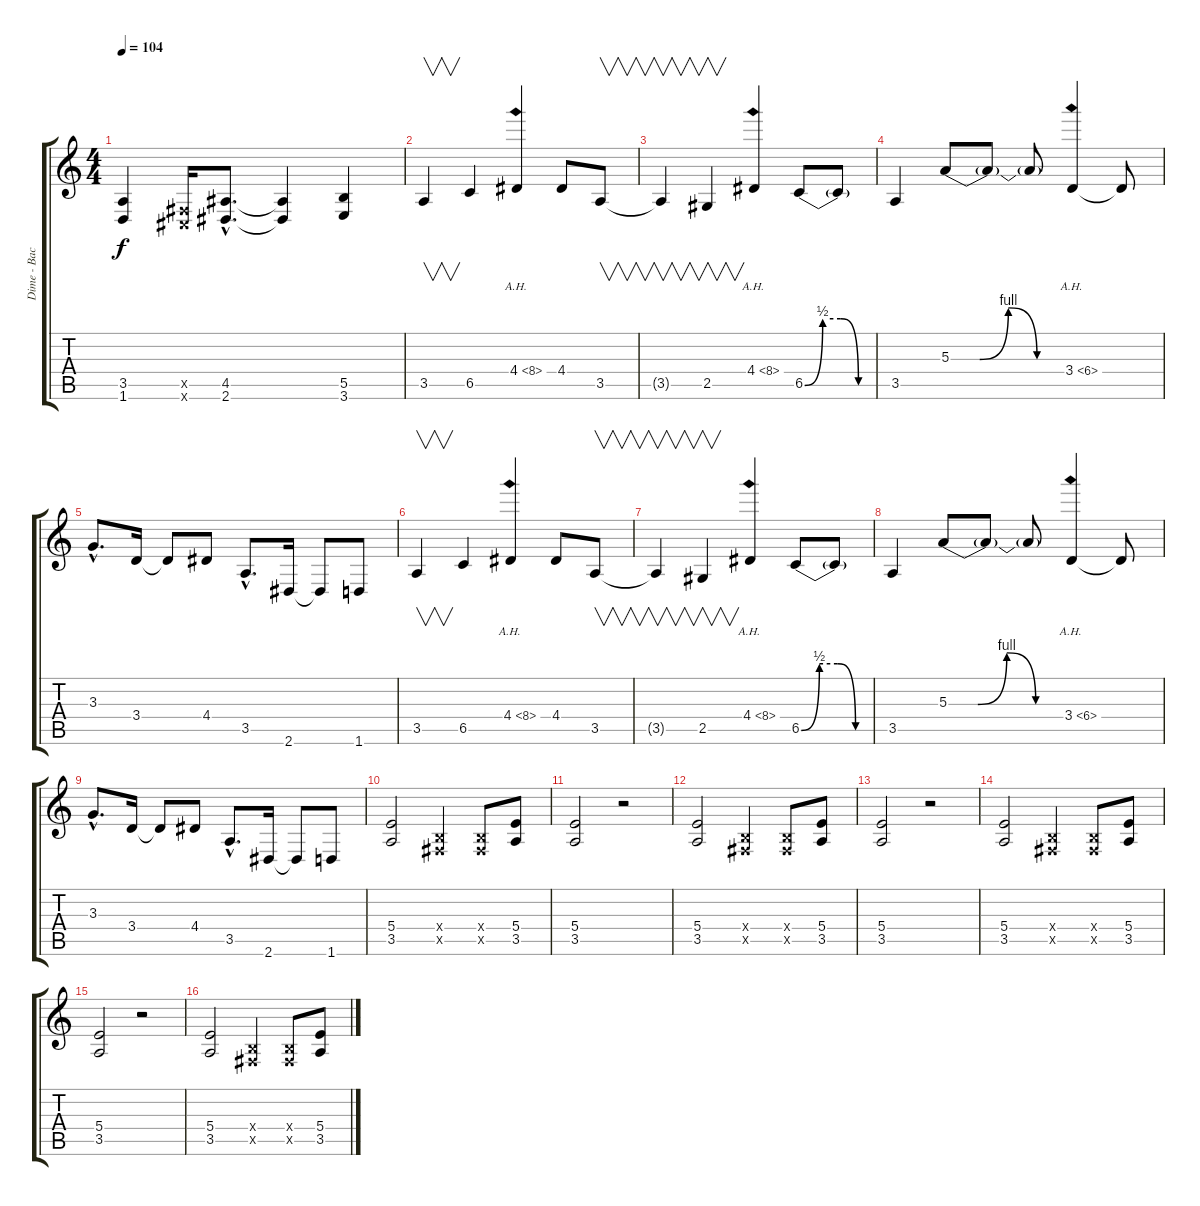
\track ("Dime - Back Guitar" "Dime - Bac") {instrument distortionguitar}
\staff {score tabs}
\tuning (Db4 Ab3 E3 B2 Gb2 Db2) {hide}
\ts (4 4)
\tempo 104
\clef g2
\ks c
(3.5 1.6).4{dy f} (0.5{x} 0.6{x}).16 (4.5{hac} 2.6{hac}).8{d} (4.5{t} 2.6{t}).4 (5.5 3.6).4 |
3.5.4{v} 6.5.4 4.4{ah 4}.4 4.4.8 3.5.8{v} |
3.5{t}.4{v} 2.5.4{v} 4.4{ah 4}.4 6.5{be (custom 0 0 15 2 30 2 45 0 60 0)}.8 6.5{t}.8 |
3.5.4 5.3{be (custom 0 0 10 0 15 0 30 4 45 0 60 0)}.8 5.3{t}.8 5.3{t}.8 3.4{ah 3}.4 3.4{t}.8 |
3.3{hac}.8{d} 3.4.16 3.4{t}.8 4.4.8 3.5{hac}.8{d} 2.6.16 2.6{t}.8 1.6.8 |
3.5.4{v} 6.5.4 4.4{ah 4}.4 4.4.8 3.5.8{v} |
3.5{t}.4{v} 2.5.4{v} 4.4{ah 4}.4 6.5{be (custom 0 0 15 2 30 2 45 0 60 0)}.8 6.5{t}.8 |
3.5.4 5.3{be (custom 0 0 10 0 15 0 30 4 45 0 60 0)}.8 5.3{t}.8 5.3{t}.8 3.4{ah 3}.4 3.4{t}.8 |
3.3{hac}.8{d} 3.4.16 3.4{t}.8 4.4.8 3.5{hac}.8{d} 2.6.16 2.6{t}.8 1.6.8 |
(5.4 3.5).2 (0.4{x} 0.5{x}).4 (0.4{x} 0.5{x}).8 (5.4 3.5).8 |
(5.4 3.5).2 r.2 |
(5.4 3.5).2 (0.4{x} 0.5{x}).4 (0.4{x} 0.5{x}).8 (5.4 3.5).8 |
(5.4 3.5).2 r.2 |
(5.4 3.5).2 (0.4{x} 0.5{x}).4 (0.4{x} 0.5{x}).8 (5.4 3.5).8 |
(5.4 3.5).2 r.2 |
(5.4 3.5).2 (0.4{x} 0.5{x}).4 (0.4{x} 0.5{x}).8 (5.4 3.5).8
